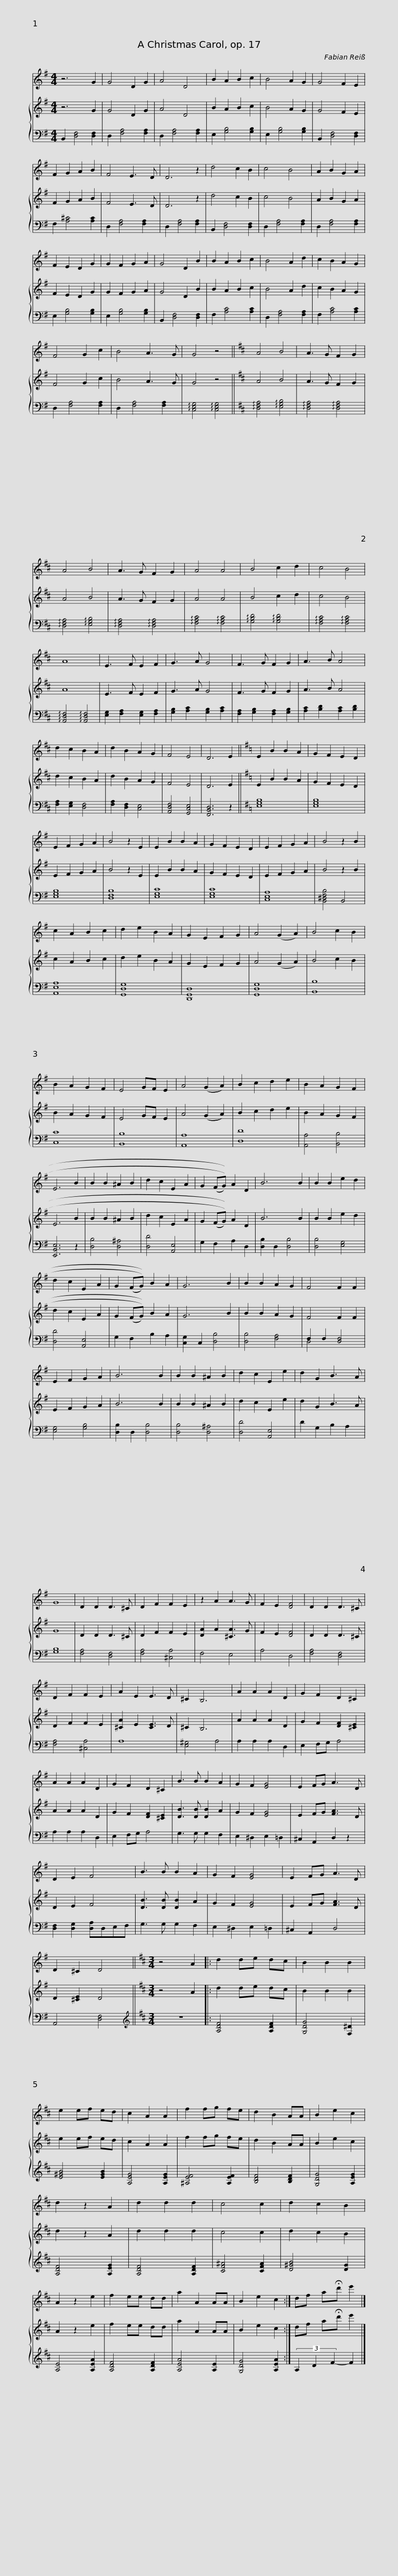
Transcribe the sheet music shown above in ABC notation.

X:1
%%score 1 { 2 | ( 3 4 ) }
L:1/8
M:4/4
I:linebreak $
K:G
V:1 treble
V:2 treble
V:3 bass
V:4 bass
V:1
 z6 G2 | G4 D2 G2 | A4 D4 | B2 A2 B2 c2 |$ B4 A2 G2 | %5
 G4 F2 E2 | F2 G2 A2 B2 | F4 E3 D |$[K:G] D6 z2 | d4 c2 B2 | %10
 c4 B4 | A2 B2 G2 A2 |$ F2 E2 D2 G2 | G2 F2 G2 A2 | G4 D2 B2 | %15
 B2 A2 B2 c2 |$ B4 A2 d2 | c2 B2 A2 G2 | F4 G2 c2 | B4 A3 G | %20
 G4 z4 ||$[K:D] A4 B4 | A3 G F2 G2 | A4 B4 | A3 G F2 G2 |$ %25
 A4 A4 | B4 c2 d2 | c4 B4 | A8 |$ E3 F E2 F2 | %30
 G3 A G4 | F3 G F2 G2 | A3 B A4 |$ d2 c2 B2 A2 | d2 B2 A2 G2 | %35
 F4 E4 | D6 E2 ||$[K:G] E2 B2 B2 A2 | G2 F2 E2 D2 | E2 F2 G2 A2 | %40
 B4 z2 E2 |$ E2 B2 B2 A2 | G2 F2 E2 D2 | E2 F2 G2 A2 | B4 z2 B2 |$ %45
 c2 A2 B2 c2 | d2 e2 B2 A2 | G2 E2 F2 G2 | A4 (G2 A2) |$ B4 c2 B2 | %50
 B2 A2 G2 F2 | E4 GF E2 | A4 ((G2 A2)) |$ B2 c2 d2 e2 | B2 A2 G2 F2 | %55
 E6 B2 | B2 B2 ^A2 B2 |$ d2 c2 E2 A2 | G2 ((((FG)))) A2 D2 | B6 B2 | %60
 B2 B2 e2 d2 |$ d2 c2 E2 A2 | G2 ((((FG)))) B2 A2 | G6 B2 | B2 B2 A2 G2 |$ %65
 F4 F2 F2 | E2 F2 G2 A2 | B6 B2 | B2 B2 ^A2 B2 |$ d2 c2 E2 e2 | %70
 d2 G2 B3 A | G8 |$ D2 D2 D3 ^C | D2 F2 F2 E2 | z2 A2 A3 G | %75
 F2 E2 [DF]4 |$ D2 D2 D3 ^C | D2 F2 F2 E2 | A2 E2 E3 D | ^C2 B,6 |$ %80
 A2 A2 A2 D2 | G2 F2 D2 ^C2 | A2 A2 A2 D2 | G2 F2 D2 ^C2 |$ B3 B B2 A2 | %85
 G2 F2 [EG]4 | E2 FG A3 D | D2 E2 F4 |$ B3 B B2 A2 | G2 F2 [EG]4 | %90
 E2 FG A3 D | D2 ^C2 D4 ||$[K:D][M:3/4] z4 A2 |: d2 de dc | B2 B2 B2 | %95
 e2 ef ed |$ c2 A2 A2 | f2 fg fe | d2 B2 AA | B2 e2 c2 |$ %100
 d2 z2 A2 | d2 d2 d2 | c4 c2 | d2 c2 B2 |$ A2 z2 e2 | %105
 f2 ee dd | a2 A2 AA |$ B2 e2 c2 :| df a!fermata!d' e'2 |] %109
V:2
 z6 G2 | G4 D2 G2 | A4 D4 | B2 A2 B2 c2 |$ B4 A2 G2 | %5
 G4 F2 E2 | F2 G2 A2 B2 | F4 E3 D |$[K:G] D6 z2 | d4 c2 B2 | %10
 c4 B4 | A2 B2 G2 A2 |$ F2 E2 D2 G2 | G2 F2 G2 A2 | G4 D2 B2 | %15
 B2 A2 B2 c2 |$ B4 A2 d2 | c2 B2 A2 G2 | F4 G2 c2 | B4 A3 G | %20
 G4 z4 ||$[K:D] A4 B4 | A3 G F2 G2 | A4 B4 | A3 G F2 G2 |$ %25
 A4 A4 | B4 c2 d2 | c4 B4 | A8 |$ E3 F E2 F2 | %30
 G3 A G4 | F3 G F2 G2 | A3 B A4 |$ d2 c2 B2 A2 | d2 B2 A2 G2 | %35
 F4 E4 | D6 E2 ||$[K:G] E2 B2 B2 A2 | G2 F2 E2 D2 | E2 F2 G2 A2 | %40
 B4 z2 E2 |$ E2 B2 B2 A2 | G2 F2 E2 D2 | E2 F2 G2 A2 | B4 z2 B2 |$ %45
 c2 A2 B2 c2 | d2 e2 B2 A2 | G2 E2 F2 G2 | A4 (G2 A2) |$ B4 c2 B2 | %50
 B2 A2 G2 F2 | E4 GF E2 | A4 ((G2 A2)) |$ B2 c2 d2 e2 | B2 A2 G2 F2 | %55
 E6 B2 | B2 B2 ^A2 B2 |$ d2 c2 E2 A2 | G2 ((((FG)))) A2 D2 | B6 B2 | %60
 B2 B2 e2 d2 |$ d2 c2 E2 A2 | G2 ((((FG)))) B2 A2 | G6 B2 | B2 B2 A2 G2 |$ %65
 F4 F2 F2 | E2 F2 G2 A2 | B6 B2 | B2 B2 ^A2 B2 |$ d2 c2 E2 e2 | %70
 d2 G2 B3 A | G8 |$ D2 D2 D3 ^C | D2 F2 F2 E2 | [DA]2 A2 [^CA]3 G | %75
 F2 E2 [DF]4 |$ D2 D2 D3 ^C | D2 F2 F2 E2 | [^CA]2 E2 [CE]3 D | ^C2 B,6 |$ %80
 A2 A2 A2 D2 | G2 F2 [DF]2 [^CE]2 | A2 A2 A2 D2 | G2 F2 [DF]2 [^CE]2 |$ [DB]3 [DB] [DB]2 A2 | %85
 G2 F2 [EG]4 | E2 FG [FA]3 D | D2 E2 F4 |$ [DB]3 [DB] [DB]2 A2 | G2 F2 [EG]4 | %90
 E2 FG [FA]3 D | D2 [^CE]2 D4 ||$[K:D][M:3/4] z4 A2 |: d2 de dc | B2 B2 B2 | %95
 e2 ef ed |$ c2 A2 A2 | f2 fg fe | d2 B2 AA | B2 e2 c2 |$ %100
 d2 z2 A2 | d2 d2 d2 | c4 c2 | d2 c2 B2 |$ A2 z2 e2 | %105
 f2 ee dd | a2 A2 AA |$ B2 e2 c2 :| df a!fermata!d' e'2 |] %109
V:3
 B,,2 [D,F,]4 [D,F,]2 | D,2 [F,A,]4 [F,A,]2 | D,2 [F,A,]4 [F,A,]2 | E,2 [G,B,]4 [G,B,]2 |$ E,2 [G,B,]4 [G,B,]2 | %5
 B,,2 [D,F,]4 [D,F,]2 | F,2 [A,^C]4 [A,C]2 | D,2 [F,A,]4 [F,A,]2 |$[K:G] D,2 [F,A,]4 [F,A,]2 | B,,2 [D,F,]4 [D,F,]2 | %10
 D,2 [F,A,]4 [F,A,]2 | D,2 [F,A,]4 [F,A,]2 |$ E,2 [G,B,]4 [G,B,]2 | E,2 [G,B,]4 [G,B,]2 | B,,2 [D,F,]4 [D,F,]2 | %15
 F,2 [A,C]4 [A,C]2 |$ D,2 [F,A,]4 [F,A,]2 | F,2 [A,C]4 [A,C]2 | D,2 [F,A,]4 [F,A,]2 | D,2 [F,A,]4 [F,A,]2 | %20
 !arpeggio![C,E,G,]4 !arpeggio![C,E,G,]4 ||$[K:D] !arpeggio![D,F,A,]4 !arpeggio![E,G,B,]4 | !arpeggio![D,F,A,]4 !arpeggio![D,F,A,]4 | !arpeggio![D,F,A,]4 !arpeggio![E,G,B,]4 | !arpeggio![D,F,A,]4 !arpeggio![D,F,A,]4 |$ %25
 !arpeggio![F,A,C]4 !arpeggio![F,A,C]4 | !arpeggio![G,B,D]4 !arpeggio![G,B,D]4 | !arpeggio![F,A,C]4 !arpeggio![F,A,C]4 | !arpeggio![A,,D,F,]4 !arpeggio![A,,D,F,]4 |$ [E,G,]2 [F,A,]2 [E,G,]2 [F,A,]2 | %30
 [G,B,]2 [A,C]2 [G,B,]2 [A,C]2 | [F,A,]2 [G,B,]2 [F,A,]2 [G,B,]2 | [A,C]2 [B,D]2 [A,C]2 [B,D]2 |$ [F,A,]2 [E,G,]2 [D,F,]4 | [F,A,]2 [D,F,]2 [C,E,]4 | %35
 [A,,D,F,]4 [G,,C,E,]4 | [F,,B,,D,]6 z2 ||$[K:G] [E,G,B,]8 | [E,G,B,]8 | [E,G,B,]8 | %40
 [D,F,B,]8 |$ [E,G,C]8 | [E,G,C]8 | [C,E,A,]8 | [B,,^D,F,B,]4 B,,4 |$ %45
 [A,,E,A,]8 | [G,,D,G,]8 | [D,,G,,D,]8 | [G,,D,G,]8 |$ [B,,B,]8 | %50
 [C,C]8 | [B,,B,]8 | [A,,A,]8 |$ [D,D]8 | [A,,A,]4 [B,,B,]4 | %55
 [E,,B,,E,]6 z2 | [D,B,]4 [D,^A,]4 |$ [D,D]4 [A,,E,]4 | G,2 F,2 A,2 D,2 | [D,B,]2 D,2 [D,B,]4 | %60
 [D,B,]4 [E,G,]4 |$ [D,D]4 [A,,E,]4 | G,2 F,2 B,2 A,2 | [C,G,]2 C,2 [D,B,]4 | [D,B,]4 [F,A,]4 |$ %65
 F,2 F,2 [D,F,]4 | [E,G,]4 [G,B,]4 | [D,B,]2 D,2 [D,B,]4 | [D,B,]4 [D,^A,]4 |$ [D,D]4 [A,,E,]4 | %70
 D2 G,2 B,2 A,2 | [G,B,]8 |$ [F,A,]4 [D,F,]4 | [F,A,]4 [^C,A,]4 | F,4 E,4 | %75
 A,4 D,4 |$ [F,A,]4 [D,F,]4 | [F,A,]4 [^C,A,]4 | A,8 | [E,^G,]4 A,4 |$ %80
 A,2 A,2 A,2 D,2 | E,2 F,G, A,4 | A,2 A,2 A,2 D,2 | E,2 F,G, A,4 |$ G,3 G, G,2 F,2 | %85
 E,2 ^D,2 E,2 =D,2 | ^C,2 A,,2 D,2 z2 | [D,F,]2 [D,G,]2 [D,A,]D,E,F, |$ G,3 G, G,2 F,2 | E,2 ^D,2 E,2 =D,2 | %90
 ^C,2 A,,2 D,4 | A,,4 [D,F,]4 ||$[K:D][M:3/4][K:treble] z6 |: [A,DF]4 [A,DF]2 | [G,DG]4 [F,^D]2 | %95
 [E^GB]4 [EGB]2 |$ [A,EG]4 [A,EG]2 | [^A,EF]4 [A,EF]2 | [B,DF]4 [B,DF]2 | [G,DG]4 [A,EG]2 |$ %100
 [A,DF]4 [A,EG]2 | [A,DF]4 [A,DF]2 | [CF^A]4 [CFA]2 | [D^GB]4 [DG]2 |$ [A,E]4 [A,EA]2 | %105
 [A,DF]4 [A,DF]2 | [A,EA]4 [A,E]2 |$ [G,DG]4 [A,EA]2 :| (3A,2 D2 F2- F2 |] %109
V:4
 x8 | x8 | x8 | x8 |$ x8 | %5
 x8 | x8 | x8 |$[K:G] x8 | x8 | %10
 x8 | x8 |$ x8 | x8 | x8 | %15
 x8 |$ x8 | x8 | x8 | x8 | %20
 x8 ||$[K:D] x8 | x8 | x8 | x8 |$ %25
 x8 | x8 | x8 | x8 |$ x8 | %30
 x8 | x8 | x8 |$ x8 | x8 | %35
 x8 | x8 ||$[K:G] x8 | x8 | x8 | %40
 x8 |$ x8 | x8 | x8 | x8 |$ %45
 x8 | x8 | x8 | x8 |$ x8 | %50
 x8 | x8 | x8 |$ x8 | x8 | %55
 x8 | x8 |$ x8 | x8 | x8 | %60
 x8 |$ x8 | x8 | x8 | x8 |$ %65
 D,4- x4 | x8 | x8 | x8 |$ x8 | %70
 x8 | x8 |$ x8 | x8 | x8 | %75
 x8 |$ x8 | x8 | x8 | x8 |$ %80
 x8 | x8 | x8 | x8 |$ x8 | %85
 x8 | x8 | x8 |$ x8 | x8 | %90
 x8 | x8 ||$[K:D][M:3/4][K:treble] x6 |: x6 | x6 | %95
 x6 |$ x6 | x6 | x6 | x6 |$ %100
 x6 | x6 | x6 | x6 |$ x6 | %105
 x6 | x6 |$ x6 :| x6 |] %109
